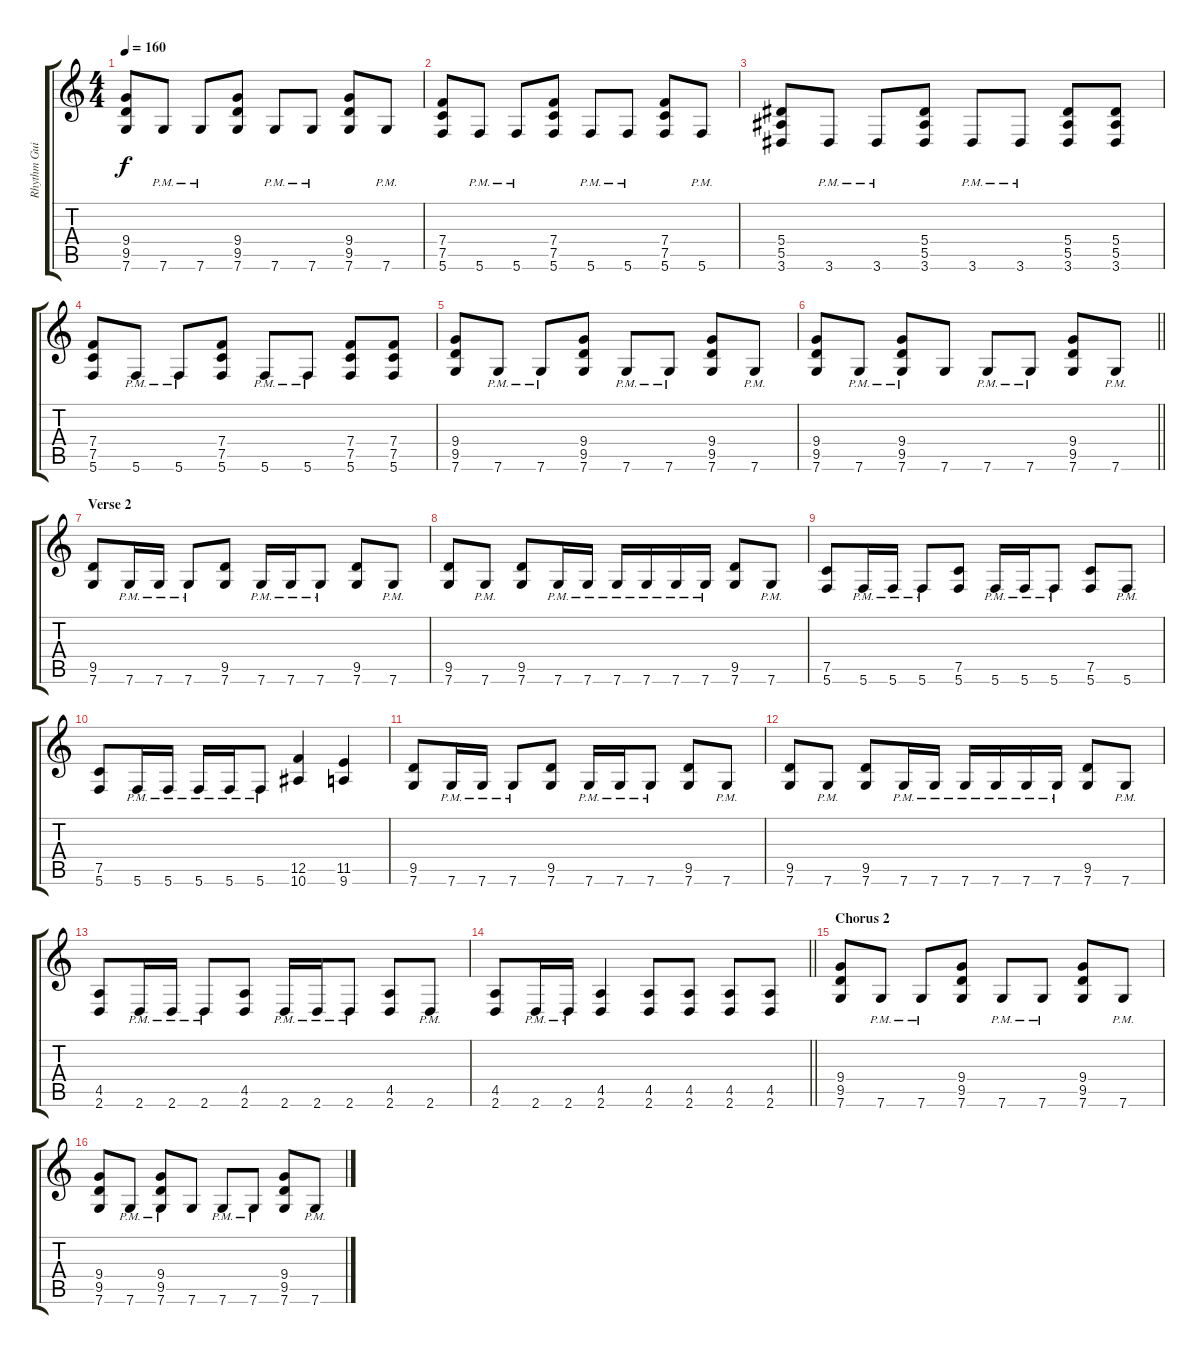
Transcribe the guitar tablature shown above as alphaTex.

\track ("Rhythm Guitar" "Rhythm Gui") {instrument distortionguitar}
\staff {score tabs}
\tuning (C4 G3 Eb3 Bb2 F2 C2) {hide}
\ts (4 4)
\tempo 160
\clef g2
\ks c
(9.4 9.5 7.6).8{dy f} 7.6{pm}.8 7.6{pm}.8 (9.4 9.5 7.6).8 7.6{pm}.8 7.6{pm}.8 (9.4 9.5 7.6).8 7.6{pm}.8 |
(7.4 7.5 5.6).8 5.6{pm}.8 5.6{pm}.8 (7.4 7.5 5.6).8 5.6{pm}.8 5.6{pm}.8 (7.4 7.5 5.6).8 5.6{pm}.8 |
(5.4 5.5 3.6).8 3.6{pm}.8 3.6{pm}.8 (5.4 5.5 3.6).8 3.6{pm}.8 3.6{pm}.8 (5.4 5.5 3.6).8 (5.4 5.5 3.6).8 |
(7.4 7.5 5.6).8 5.6{pm}.8 5.6{pm}.8 (7.4 7.5 5.6).8 5.6{pm}.8 5.6{pm}.8 (7.4 7.5 5.6).8 (7.4 7.5 5.6).8 |
(9.4 9.5 7.6).8 7.6{pm}.8 7.6{pm}.8 (9.4 9.5 7.6).8 7.6{pm}.8 7.6{pm}.8 (9.4 9.5 7.6).8 7.6{pm}.8 |
\barLineRight lightlight
(9.4 9.5 7.6).8 7.6{pm}.8 (9.4 9.5 7.6{pm}).8 7.6.8 7.6{pm}.8 7.6{pm}.8 (9.4 9.5 7.6).8 7.6{pm}.8 |
\section ("" "Verse 2")
(9.5 7.6).8 7.6{pm}.16 7.6{pm}.16 7.6{pm}.8 (9.5 7.6).8 7.6{pm}.16 7.6{pm}.16 7.6{pm}.8 (9.5 7.6).8 7.6{pm}.8 |
(9.5 7.6).8 7.6{pm}.8 (9.5 7.6).8 7.6{pm}.16 7.6{pm}.16 7.6{pm}.16 7.6{pm}.16 7.6{pm}.16 7.6{pm}.16 (9.5 7.6).8 7.6{pm}.8 |
(7.5 5.6).8 5.6{pm}.16 5.6{pm}.16 5.6{pm}.8 (7.5 5.6).8 5.6{pm}.16 5.6{pm}.16 5.6{pm}.8 (7.5 5.6).8 5.6{pm}.8 |
(7.5 5.6).8 5.6{pm}.16 5.6{pm}.16 5.6{pm}.16 5.6{pm}.16 5.6{pm}.8 (12.5 10.6).4 (11.5 9.6).4 |
(9.5 7.6).8 7.6{pm}.16 7.6{pm}.16 7.6{pm}.8 (9.5 7.6).8 7.6{pm}.16 7.6{pm}.16 7.6{pm}.8 (9.5 7.6).8 7.6{pm}.8 |
(9.5 7.6).8 7.6{pm}.8 (9.5 7.6).8 7.6{pm}.16 7.6{pm}.16 7.6{pm}.16 7.6{pm}.16 7.6{pm}.16 7.6{pm}.16 (9.5 7.6).8 7.6{pm}.8 |
(4.5 2.6).8 2.6{pm}.16 2.6{pm}.16 2.6{pm}.8 (4.5 2.6).8 2.6{pm}.16 2.6{pm}.16 2.6{pm}.8 (4.5 2.6).8 2.6{pm}.8 |
\barLineRight lightlight
(4.5 2.6).8 2.6{pm}.16 2.6{pm}.16 (4.5 2.6).4 (4.5 2.6).8 (4.5 2.6).8 (4.5 2.6).8 (4.5 2.6).8 |
\section ("" "Chorus 2")
(9.4 9.5 7.6).8 7.6{pm}.8 7.6{pm}.8 (9.4 9.5 7.6).8 7.6{pm}.8 7.6{pm}.8 (9.4 9.5 7.6).8 7.6{pm}.8 |
(9.4 9.5 7.6).8 7.6{pm}.8 (9.4 9.5 7.6{pm}).8 7.6.8 7.6{pm}.8 7.6{pm}.8 (9.4 9.5 7.6).8 7.6{pm}.8
